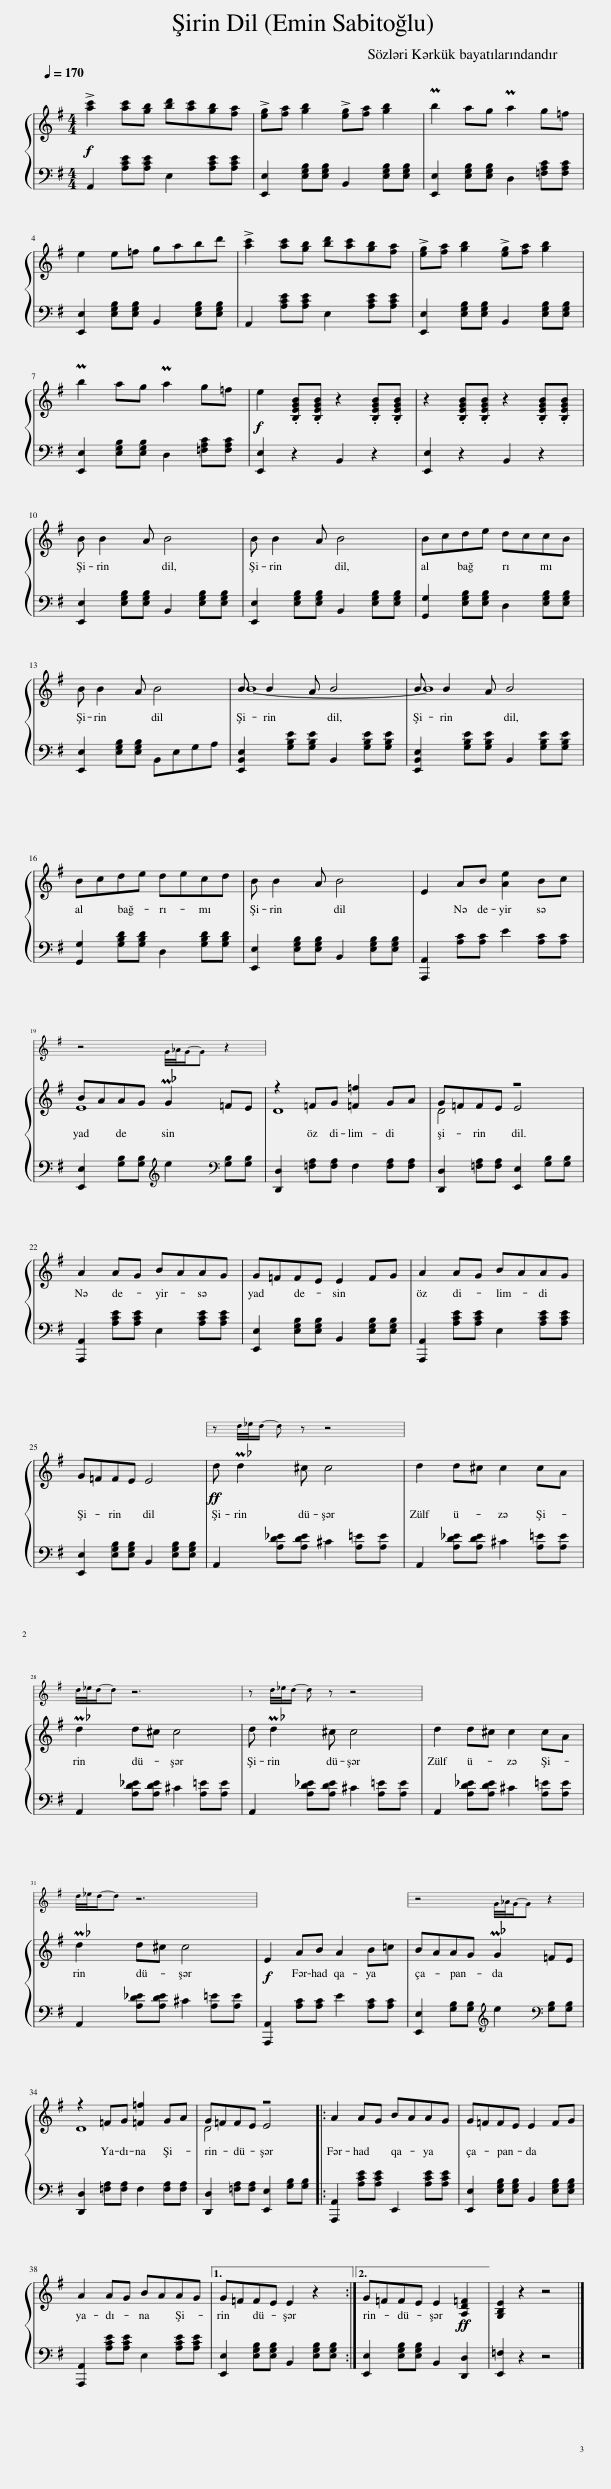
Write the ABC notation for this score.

X:1
%%score { 1 | ( 2 4 ) | 3 }
L:1/8
Q:1/4=170
M:4/4
I:linebreak $
K:G
V:1 treble
V:2 treble
V:4 treble
V:3 bass
V:1
 z8 | z8 | z8 |$ z8 | z8 | %5
 z8 |$ z8 | z8 | z8 |$ z8 | %10
 z8 | z8 |$ z8 | z8 | z8 |$ %15
 z8 | z8 | z8 |$ z4 G/4_A/4G/-G z2 | z8 | %20
 z8 |$ z8 | z8 | z8 |$ z8 | %25
 z d/4_e/4d/- d z z4 | z8 |$ d/4_e/4d/-d z6 | z d/4_e/4d/- d z z4 | z8 |$ %30
 d/4_e/4d/-d z6 | z8 | z4 G/4_A/4G/-G z2 |$ z8 | z8 |: %35
 z8 | z8 |$ z8 |1 z8 :|2 z8 || %40
 z8 |] %41
V:2
!f! !>![ac']2 [ac'][gb] [bd'][ac'][gb][fa] | !>![eg][fa] [gb]2 !>![eg][fa] [gb]2 | Pb2 ag Pa2 g=f |$ e2 e=f gabd' | !>![ac']2 [ac'][gb] [bd'][ac'][gb][fa] | %5
 !>![eg][fa] [gb]2 !>![eg][fa] [gb]2 |$ Pb2 ag Pa2 g=f |!f! e2 .[B,EGB].[B,EGB] z2 .[B,EGB].[B,EGB] | z2 .[B,EGB].[B,EGB] z2 .[B,EGB].[B,EGB] |$ B B2 A B4 | %10
 B B2 A B4 | Bcde dccB |$ B B2 A B4 | B B2 A B4 | B B2 A B4 |$ %15
 Bcde decd | B B2 A B4 | E2 AB [Ae]2 Bc |$ BAAG PG2 =FE | z2 =FG [=F=f]2 GA | %20
 G=FFE E4 |$ A2 AG BAAG | G=FFE E2 FG | A2 AG BAAG |$ G=FFE E4 | %25
!ff! d Pd2 ^c c4 | d2 d^c c2 cA |$ Pd2 d^c c4 | d Pd2 ^c c4 | d2 d^c c2 cA |$ %30
 Pd2 d^c c4 |!f! E2 AB A2 B=c | BAAG PG2 =FE |$ z2 =FG [=F=f]2 GA | G=FFE E4 |: %35
 A2 AG BAAG | G=FFE E2 FG |$ A2 AG BAAG |1 G=FFE E2 z2 :|2 G=FFE E2!ff! [A,D=F]2 || %40
 [G,B,E]2 z2 z4 |] %41
V:3
 A,,2 [A,CE][A,CE] E,2 [A,CE][A,CE] | [E,,E,]2 [E,G,B,][E,G,B,] B,,2 [E,G,B,][E,G,B,] | [E,,E,]2 [E,G,B,][E,G,B,] D,2 [=F,A,C][F,A,C] |$ [E,,E,]2 [E,G,B,][E,G,B,] B,,2 [E,G,B,][E,G,B,] | A,,2 [A,CE][A,CE] E,2 [A,CE][A,CE] | %5
 [E,,E,]2 [E,G,B,][E,G,B,] B,,2 [E,G,B,][E,G,B,] |$ [E,,E,]2 [E,G,B,][E,G,B,] D,2 [=F,A,C][F,A,C] | [E,,E,]2 z2 B,,2 z2 | [E,,E,]2 z2 B,,2 z2 |$ [E,,E,]2 [E,G,B,][E,G,B,] B,,2 [E,G,B,][E,G,B,] | %10
 [E,,E,]2 [E,G,B,][E,G,B,] B,,2 [E,G,B,][E,G,B,] | [G,,G,]2 [E,G,B,][E,G,B,] D,2 [E,G,B,][E,G,B,] |$ [E,,E,]2 [E,G,B,][E,G,B,] B,,E,G,A, | [E,,B,,E,]2 [G,B,E][G,B,E] B,,2 [G,B,E][G,B,E] | [E,,B,,E,]2 [G,B,E][G,B,E] B,,2 [G,B,E][G,B,E] |$ %15
 [G,,G,]2 [G,B,D][G,B,D] D,2 [G,B,D][G,B,D] | [E,,E,]2 [E,G,B,][E,G,B,] B,,2 [E,G,B,][E,G,B,] | [A,,,A,,]2 [A,C][A,C] E2 [A,C][A,C] |$ [E,,E,]2 [G,B,][G,B,][K:treble] e2[K:bass] [G,B,][G,B,] | [D,,D,]2 [=F,A,][F,A,] F,2 [F,A,][F,A,] | %20
 [D,,D,]2 [=F,A,][F,A,] [E,,E,]2 [G,B,][G,B,] |$ [A,,,A,,]2 [A,CE][A,CE] E,2 [A,CE][A,CE] | [E,,E,]2 [E,G,B,][E,G,B,] B,,2 [E,G,B,][E,G,B,] | [A,,,A,,]2 [A,CE][A,CE] E,2 [A,CE][A,CE] |$ [E,,E,]2 [E,G,B,][E,G,B,] B,,2 [E,G,B,][E,G,B,] | %25
 A,,2 [A,D_E][A,DE] ^C2 [A,=E][A,E] | A,,2 [A,D_E][A,DE] ^C2 [A,=E][A,E] |$ A,,2 [A,D_E][A,DE] ^C2 [A,=E][A,E] | A,,2 [A,D_E][A,DE] ^C2 [A,=E][A,E] | A,,2 [A,D_E][A,DE] ^C2 [A,=E][A,E] |$ %30
 A,,2 [A,D_E][A,DE] ^C2 [A,=E][A,E] | [A,,,A,,]2 [A,C][A,C] E2 [A,C][A,C] | [E,,E,]2 [G,B,][G,B,][K:treble] e2[K:bass] [G,B,][G,B,] |$ [D,,D,]2 [=F,A,][F,A,] F,2 [F,A,][F,A,] | [D,,D,]2 [=F,A,][F,A,] [E,,E,]2 [G,B,][G,B,] |: %35
 [A,,,A,,]2 [A,CE][A,CE] E,,2 [A,CE][A,CE] | [E,,E,]2 [E,G,B,][E,G,B,] B,,2 [E,G,B,][E,G,B,] |$ [A,,,A,,]2 [A,CE][A,CE] E,2 [A,CE][A,CE] |1 [E,,E,]2 [E,G,B,][E,G,B,] B,,2 [E,G,B,][E,G,B,] :|2 [E,,E,]2 [E,G,B,][E,G,B,] B,,2 [D,,D,]2 || %40
 [E,,=F,]2 z2 z4 |] %41
V:4
 x8 | x8 | x8 |$ x8 | x8 | %5
 x8 |$ x8 | x8 | x8 |$ x8 | %10
 x8 | x8 |$ x8 | B8- | B8 |$ %15
 x8 | x8 | x8 |$ E8 | D8 | %20
 D4 z4 |$ x8 | x8 | x8 |$ x8 | %25
 x8 | x8 |$ x8 | x8 | x8 |$ %30
 x8 | x8 | x8 |$ D8 | D4 z4 |: %35
 x8 | x8 |$ x8 |1 x8 :|2 x8 || %40
 x8 |] %41
